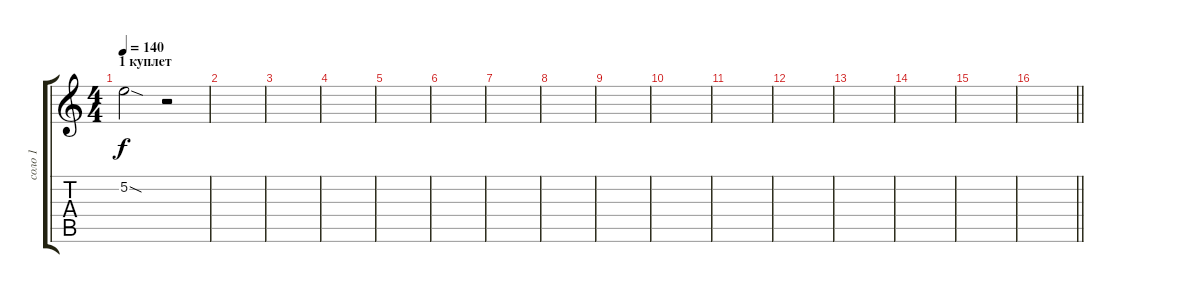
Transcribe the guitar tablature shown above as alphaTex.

\track ("соло 1" "соло 1") {instrument overdrivenguitar}
\staff {score tabs}
\tuning (E4 B3 G3 D3 A2 E2) {hide}
\ts (4 4)
\section ("" "1 куплет")
\tempo 140
\clef g2
\ks c
5.2{sod t}.2{dy f} r.2 |
|
|
|
|
|
|
|
|
|
|
|
|
|
|
\barLineRight lightlight
